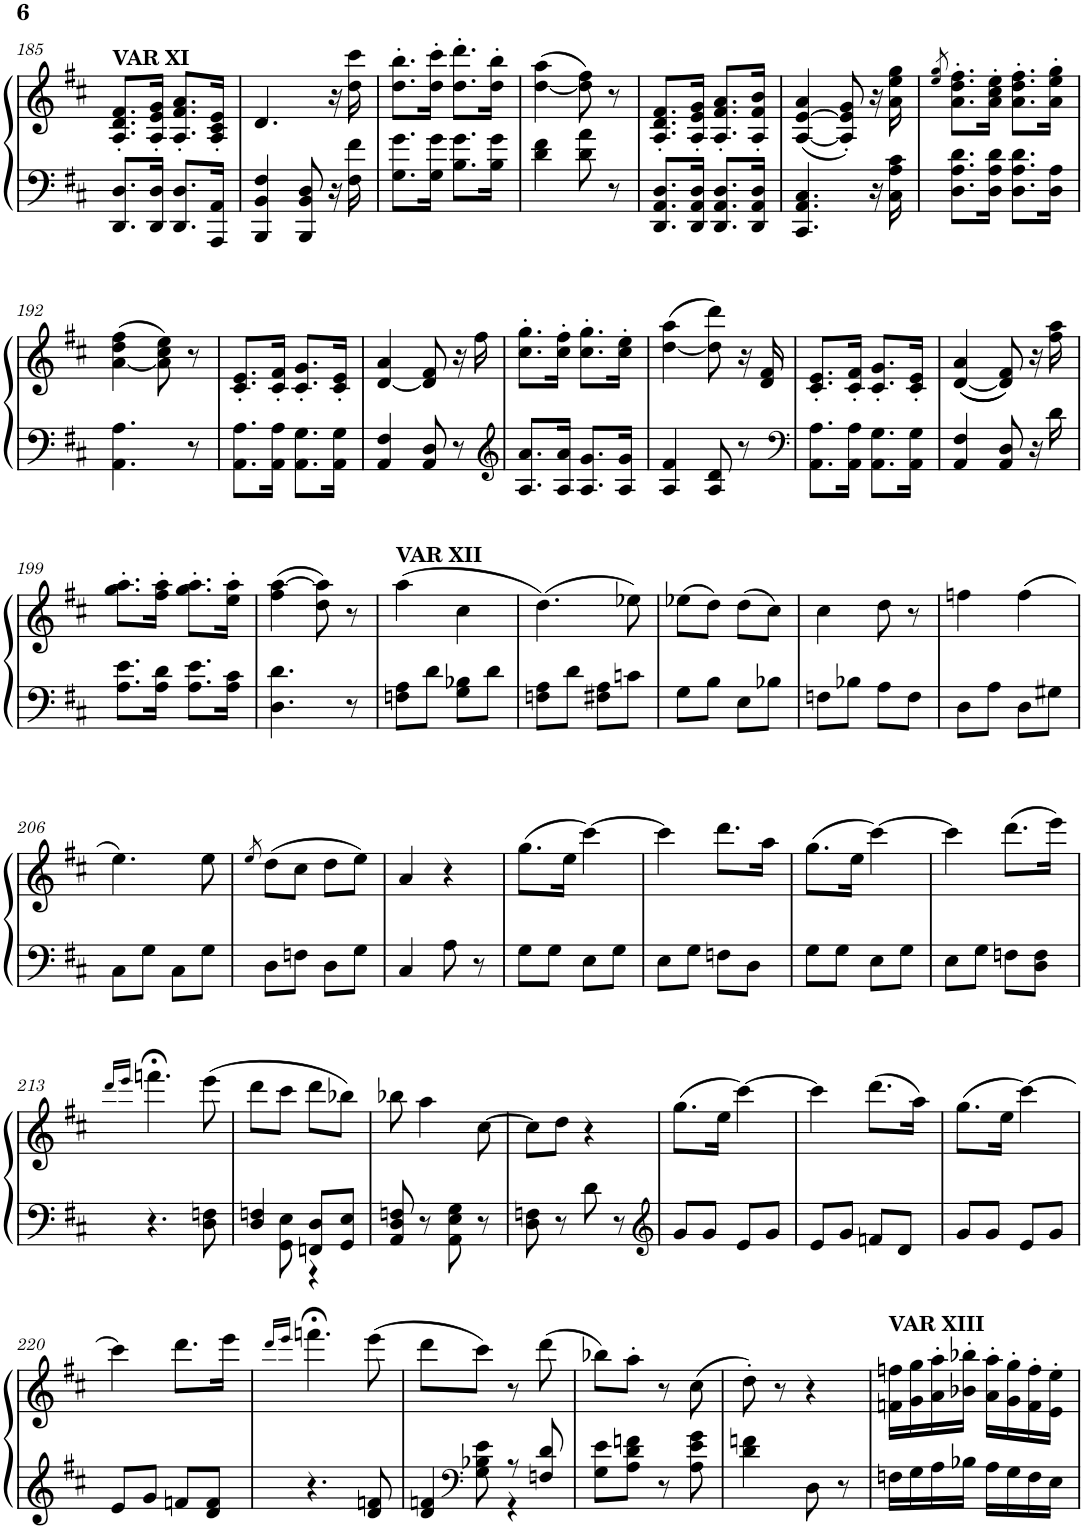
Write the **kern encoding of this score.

**kern	**kern
*part1	*part1
*staff2	*staff1
*I"Piano	*
*I'Pno.	*
!!LO:PB:g=z
*clefF4	*clefG2
*k[f#c#]	*k[f#c#]
*M2/4	*M2/4
=185	=185
!	!LO:TX:a:B:t=VAR XI
8.DD/ 8.D/L	8.A/' 8.d/' 8.f#/'L
16DD/ 16D/Jk	16A/' 16e/' 16g/'Jk
8.DD/ 8.D/L	8.A/' 8.f#/' 8.a/'L
16AAA/ 16AA/Jk	16A/' 16c#/' 16e/'Jk
=186	=186
4BBB/ 4BB/ 4F#/	4.d/
8BBB/ 8BB/ 8D/	.
16r	16r
16F#\ 16f#\	16dd\ 16ccc#\
=187	=187
8.G\ 8.g\L	8.dd\' 8.bb\'L
16G\ 16g\Jk	16dd\' 16ccc#\'Jk
8.B\ 8.g\L	8.dd\' 8.ddd\'L
16B\ 16g\Jk	16dd\' 16bb\'Jk
=188	=188
4d\ 4f#\	([4dd\ 4aa\
8d\ 8a\	8dd\] 8ff#\)
8r	8r
=189	=189
8.DD/ 8.AA/ 8.D/L	8.A/' 8.d/' 8.f#/'L
16DD/ 16AA/ 16D/Jk	16A/' 16e/' 16g/'Jk
8.DD/ 8.AA/ 8.D/L	8.A/' 8.f#/' 8.a/'L
16DD/ 16AA/ 16D/Jk	16A/' 16f#/' 16b/'Jk
=190	=190
4.CC#/ 4.AA/ 4.C#/	([4A/ [4e/ 4a/
.	8A/]' 8e/]' 8g/')
16r	16r
16C#\ 16A\ 16c#\	16a\ 16ee\ 16gg\
=191	=191
.	8qee/ 8qgg/
8.D\ 8.A\ 8.d\L	8.a\' 8.dd\' 8.ff#\'L
16D\ 16A\ 16d\Jk	16a\' 16cc#\' 16ee\'Jk
8.D\ 8.A\ 8.d\L	8.a\' 8.dd\' 8.ff#\'L
16D\ 16A\Jk	16a\' 16ee\' 16gg\'Jk
!!LO:LB:g=z
=192	=192
4.AA\ 4.A\	([4a\ 4dd\ 4ff#\
.	8a\] 8cc#\ 8ee\)
8r	8r
=193	=193
8.AA\ 8.A\L	8.c#/' 8.e/'L
16AA\ 16A\Jk	16c#/' 16f#/'Jk
8.AA\ 8.G\L	8.c#/' 8.g/'L
16AA\ 16G\Jk	16c#/' 16e/'Jk
=194	=194
4AA/ 4F#/	[4d/ 4a/
8AA/ 8D/	8d/] 8f#/
8r	16r
.	16ff#\
=195	=195
*clefG2	*
8.A/ 8.a/L	8.cc#\' 8.gg\'L
16A/ 16a/Jk	16cc#\' 16ff#\'Jk
8.A/ 8.g/L	8.cc#\' 8.gg\'L
16A/ 16g/Jk	16cc#\' 16ee\'Jk
=196	=196
4A/ 4f#/	([4dd\ 4aa\
8A/ 8d/	8dd\] 8ddd\)
8r	16r
.	16d/ 16f#/
=197	=197
*clefF4	*
8.AA\ 8.A\L	8.c#/' 8.e/'L
16AA\ 16A\Jk	16c#/' 16f#/'Jk
8.AA\ 8.G\L	8.c#/' 8.g/'L
16AA\ 16G\Jk	16c#/' 16e/'Jk
=198	=198
4AA/ 4F#/	(([4d/ 4a/
8AA/ 8D/	8d/] 8f#/))
16r	16r
16d\	16ff#\ 16aa\
!!LO:LB:g=z
=199	=199
8.A\ 8.e\L	8.gg\' 8.aa\'L
16A\ 16d\Jk	16ff#\' 16aa\'Jk
8.A\ 8.e\L	8.gg\' 8.aa\'L
16A\ 16c#\Jk	16ee\' 16aa\'Jk
=200	=200
4.D\ 4.d\	(4ff#\ [4aa\
.	8dd\ 8aa\])
8r	8r
=201	=201
!	!LO:TX:a:B:t=VAR XII
8Fn\ 8A\L	(4aa\
8d\J	.
8G\ 8B-X\L	4cc#\
8d\J	.
=202	=202
8Fn\ 8A\L	(4.dd\)
8d\J	.
8F#X\ 8A\L	.
8cn\J	8ee-X\)
=203	=203
8G\L	(8ee-X\L
8B\J	8dd\J)
8E\L	(8dd\L
8B-X\J	8cc#\J)
=204	=204
8Fn\L	4cc#\
8B-X\J	.
8A\L	8dd\
8F\J	8r
=205	=205
8D\L	4ffn\
8A\J	.
8D\L	(4ff\
8G#X\J	.
!!LO:LB:g=z
=206	=206
8C#\L	4.ee\)
8G\J	.
8C#\L	.
8G\J	8ee\
=207	=207
.	8qee/
8D\L	(8dd\L
8Fn\J	8cc#\J
8D\L	8dd\L
8G\J	8ee\J)
=208	=208
4C#/	4a/
8A\	4r
8r	.
=209	=209
8G\L	(8.gg\L
8G\J	.
.	16ee\Jk
8E\L	[4ccc#\)
8G\J	.
=210	=210
8E\L	4ccc#\]
8G\J	.
8Fn\L	8.ddd\L
8D\J	.
.	16aa\Jk
=211	=211
8G\L	(8.gg\L
8G\J	.
.	16ee\Jk
8E\L	[4ccc#\)
8G\J	.
=212	=212
8E\L	4ccc#\]
8G\J	.
8Fn\L	(8.ddd\L
8D\ 8F\J	.
.	16eee\Jk)
!!LO:LB:g=z
=213	=213
.	16qddd/LL
.	16qeee/JJ
4.r	4.fffn;<\
8D\ 8Fn\	(8eee\
=214	=214
*^	*
4D/ 4Fn/	8ryy	8ddd\L
.	8GG\ 8E\	8ccc#\J
8FFn/ 8D/L	4r	8ddd\L
8GG/ 8E/J	.	8bb-X\J)
*v	*v	*
=215	=215
8AA/ 8D/ 8Fn/	8bb-X\
8r	4aa\
8AA\ 8E\ 8G\	.
8r	[8cc#\
=216	=216
8D\ 8Fn\	8cc#\L]
8r	8dd\J
8d\	4r
8r	.
=217	=217
*clefG2	*
8g/L	(8.gg\L
8g/J	.
.	16ee\Jk
8e/L	[4ccc#\)
8g/J	.
=218	=218
8e/L	4ccc#\]
8g/J	.
8fn/L	(8.ddd\L
8d/J	.
.	16aa\Jk)
=219	=219
8g/L	(8.gg\L
8g/J	.
.	16ee\Jk
8e/L	[4ccc#\)
8g/J	.
!!LO:LB:g=z
=220	=220
8e/L	4ccc#\]
8g/J	.
8fn/L	8.ddd\L
8d/ 8f/J	.
.	16eee\Jk
=221	=221
.	16qddd/LL
.	16qeee/JJ
4.r	4.fffn;<\
8d/ 8fn/	(8eee\
=222	=222
*^	*
4d/ 4fn/	8ryy	8ddd\L
*clefF4	*	*
.	8G\ 8B-X\ 8e\	8ccc#\J)
8r	4r	8r
8Fn/ 8d/	.	(8ddd\
*v	*v	*
=223	=223
8G\ 8e\L	8bb-X\L)
8A\ 8d\ 8fn\J	8aa'\J
8r	8r
8A\ 8e\ 8g\	(8cc#\
=224	=224
4d\ 4fn\	8dd'\)
.	8r
8D\	4r
8r	.
=225	=225
!	!LO:TX:a:B:t=VAR XIII
16Fn\LL	16fn\ 16ffn\LL
16G\	16g\ 16gg\
16A\	16a\' 16aa\'
16B-X\JJ	16b-X\' 16bb-X\'JJ
16A\LL	16a\' 16aa\'LL
16G\	16g\' 16gg\'
16F\	16f\' 16ff\'
16E\JJ	16e\' 16ee\'JJ
=	=
*-	*-
